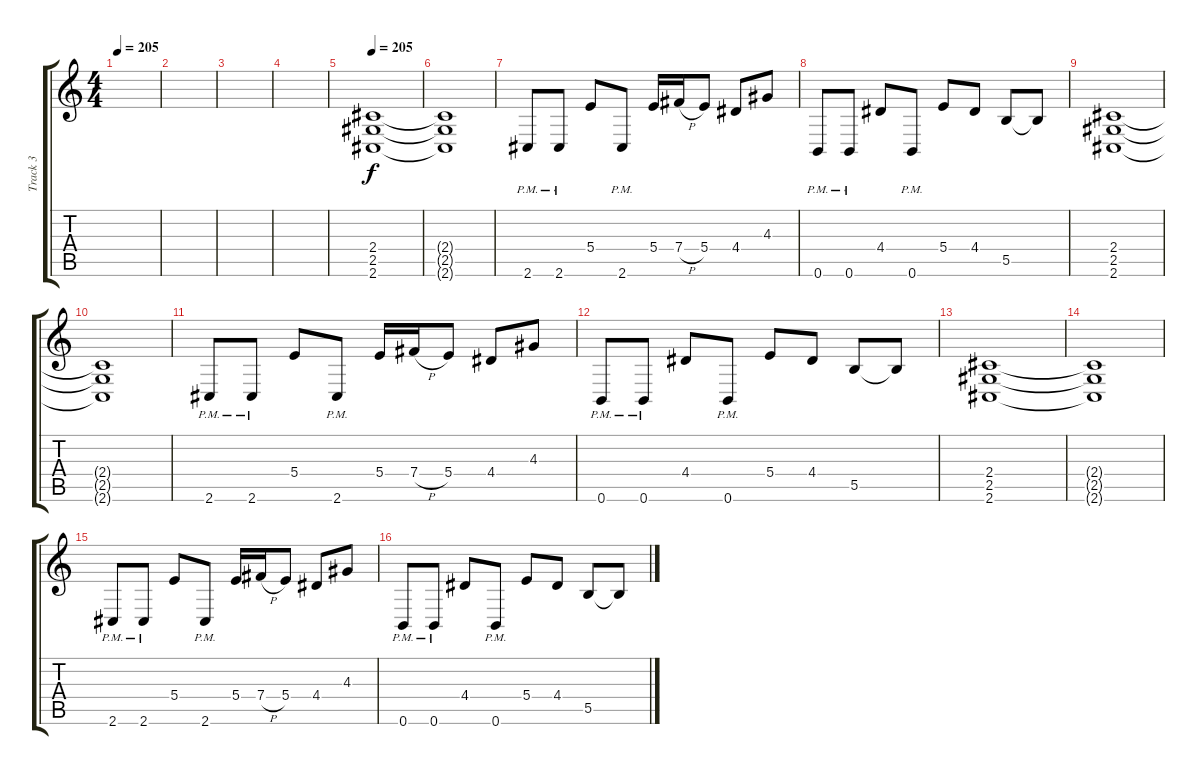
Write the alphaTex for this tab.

\track ("Track 3" "Track 3") {instrument distortionguitar}
\staff {score tabs}
\tuning (Db4 Ab3 E3 B2 Gb2 B1) {hide}
\ts (4 4)
\tempo 205
\clef g2
\ks c
|
|
|
|
\tempo 205
(2.4 2.5 2.6).1 |
(2.4{t} 2.5{t} 2.6{t}).1 |
2.6{pm}.8 2.6{pm}.8 5.4.8 2.6{pm}.8 5.4.16 7.4{h}.16 5.4.8 4.4.8 4.3.8 |
0.6{pm}.8 0.6{pm}.8 4.4.8 0.6{pm}.8 5.4.8 4.4.8 5.5.8 5.5{t}.8 |
(2.4 2.5 2.6).1 |
(2.4{t} 2.5{t} 2.6{t}).1 |
2.6{pm}.8 2.6{pm}.8 5.4.8 2.6{pm}.8 5.4.16 7.4{h}.16 5.4.8 4.4.8 4.3.8 |
0.6{pm}.8 0.6{pm}.8 4.4.8 0.6{pm}.8 5.4.8 4.4.8 5.5.8 5.5{t}.8 |
(2.4 2.5 2.6).1 |
(2.4{t} 2.5{t} 2.6{t}).1 |
2.6{pm}.8 2.6{pm}.8 5.4.8 2.6{pm}.8 5.4.16 7.4{h}.16 5.4.8 4.4.8 4.3.8 |
0.6{pm}.8 0.6{pm}.8 4.4.8 0.6{pm}.8 5.4.8 4.4.8 5.5.8 5.5{t}.8
